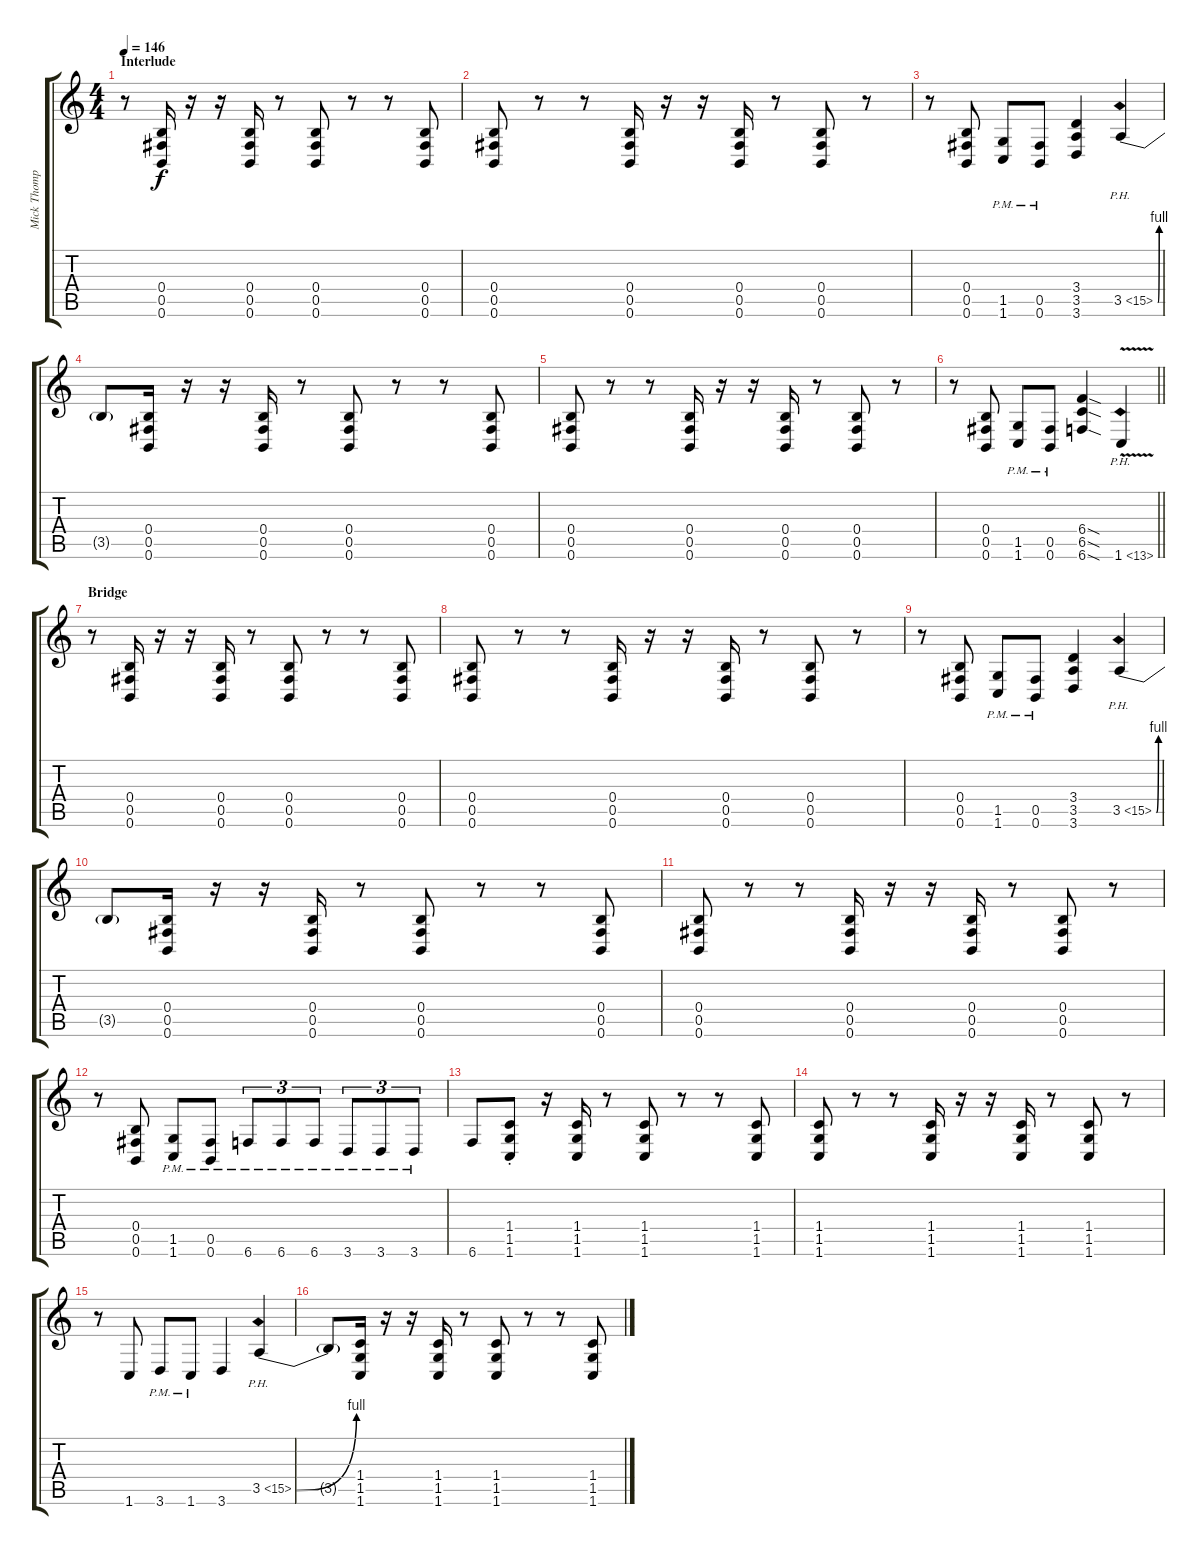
\track ("Mick Thompson" "Mick Thomp") {instrument distortionguitar}
\staff {score tabs}
\tuning (Db4 Ab3 E3 B2 Gb2 B1) {hide}
\ts (4 4)
\section ("" "Interlude")
\tempo 146
\clef g2
\ks c
r.8{dy f} (0.4 0.5 0.6).16 r.16 r.16 (0.4 0.5 0.6).16 r.8 (0.4 0.5 0.6).8 r.8 r.8 (0.4 0.5 0.6).8 |
(0.4 0.5 0.6).8 r.8 r.8 (0.4 0.5 0.6).16 r.16 r.16 (0.4 0.5 0.6).16 r.8 (0.4 0.5 0.6).8 r.8 |
r.8 (0.4 0.5 0.6).8 (1.5{pm} 1.6{pm}).8 (0.5{pm} 0.6{pm}).8 (3.4 3.5 3.6).4 3.5{be (bend 0 0 60 4) ph 12}.4 |
3.5{t}.8 (0.4 0.5 0.6).16 r.16 r.16 (0.4 0.5 0.6).16 r.8 (0.4 0.5 0.6).8 r.8 r.8 (0.4 0.5 0.6).8 |
(0.4 0.5 0.6).8 r.8 r.8 (0.4 0.5 0.6).16 r.16 r.16 (0.4 0.5 0.6).16 r.8 (0.4 0.5 0.6).8 r.8 |
\barLineRight lightlight
r.8 (0.4 0.5 0.6).8 (1.5{pm} 1.6{pm}).8 (0.5{pm} 0.6{pm}).8 (6.4{sod} 6.5{sod} 6.6{sod}).4 1.6{ph 12 v}.4 |
\section ("" "Bridge")
r.8 (0.4 0.5 0.6).16 r.16 r.16 (0.4 0.5 0.6).16 r.8 (0.4 0.5 0.6).8 r.8 r.8 (0.4 0.5 0.6).8 |
(0.4 0.5 0.6).8 r.8 r.8 (0.4 0.5 0.6).16 r.16 r.16 (0.4 0.5 0.6).16 r.8 (0.4 0.5 0.6).8 r.8 |
r.8 (0.4 0.5 0.6).8 (1.5{pm} 1.6{pm}).8 (0.5{pm} 0.6{pm}).8 (3.4 3.5 3.6).4 3.5{be (bend 0 0 60 4) ph 12}.4 |
3.5{t}.8 (0.4 0.5 0.6).16 r.16 r.16 (0.4 0.5 0.6).16 r.8 (0.4 0.5 0.6).8 r.8 r.8 (0.4 0.5 0.6).8 |
(0.4 0.5 0.6).8 r.8 r.8 (0.4 0.5 0.6).16 r.16 r.16 (0.4 0.5 0.6).16 r.8 (0.4 0.5 0.6).8 r.8 |
r.8 (0.4 0.5 0.6).8 (1.5{pm} 1.6{pm}).8 (0.5{pm} 0.6{pm}).8 6.6{pm}.8{tu (3 2)} 6.6{pm}.8{tu (3 2)} 6.6{pm}.8{tu (3 2)} 3.6{pm}.8{tu (3 2)} 3.6{pm}.8{tu (3 2)} 3.6{pm}.8{tu (3 2)} |
6.6.8 (1.4{st} 1.5{st} 1.6{st}).8 r.16 (1.4 1.5 1.6).16 r.8 (1.4 1.5 1.6).8 r.8 r.8 (1.4 1.5 1.6).8 |
(1.4 1.5 1.6).8 r.8 r.8 (1.4 1.5 1.6).16 r.16 r.16 (1.4 1.5 1.6).16 r.8 (1.4 1.5 1.6).8 r.8 |
r.8 1.6.8 3.6{pm}.8 1.6{pm}.8 3.6.4 3.5{be (bend 0 0 60 4) ph 12}.4 |
3.5{t}.8 (1.4 1.5 1.6).16 r.16 r.16 (1.4 1.5 1.6).16 r.8 (1.4 1.5 1.6).8 r.8 r.8 (1.4 1.5 1.6).8
